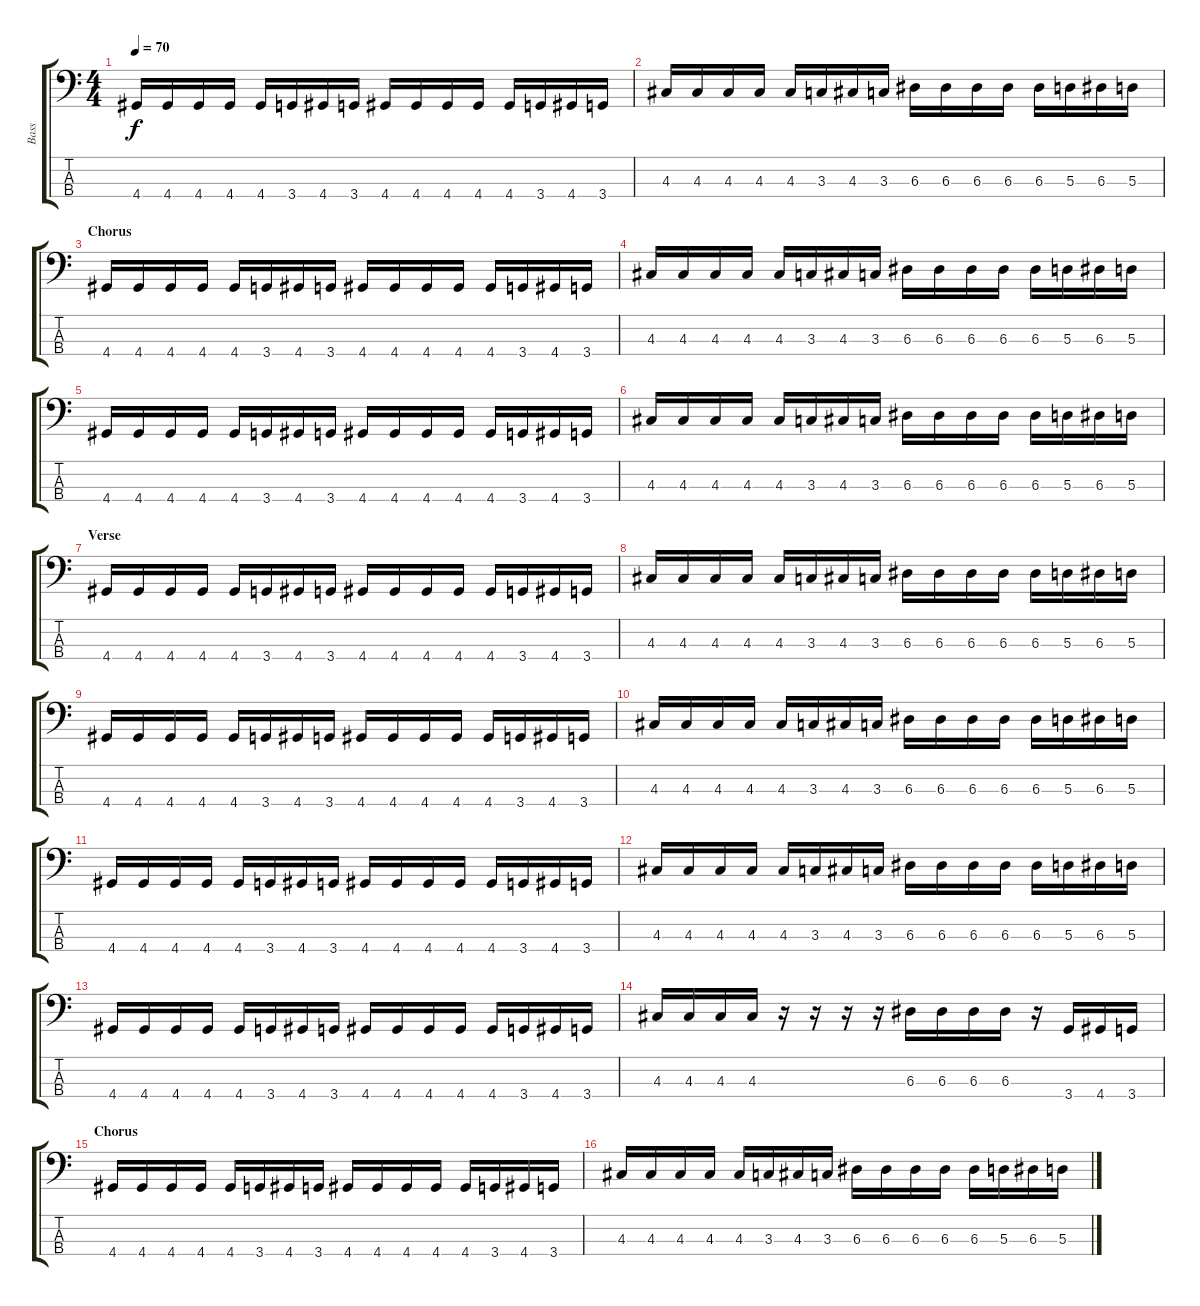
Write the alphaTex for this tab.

\track ("Bass" "Bass") {instrument electricbassfinger}
\staff {score tabs}
\tuning (G2 D2 A1 E1) {hide}
\ts (4 4)
\tempo 70
\clef f4
\ks c
4.4.16{dy f} 4.4.16 4.4.16 4.4.16 4.4.16 3.4.16 4.4.16 3.4.16 4.4.16 4.4.16 4.4.16 4.4.16 4.4.16 3.4.16 4.4.16 3.4.16 |
4.3.16 4.3.16 4.3.16 4.3.16 4.3.16 3.3.16 4.3.16 3.3.16 6.3.16 6.3.16 6.3.16 6.3.16 6.3.16 5.3.16 6.3.16 5.3.16 |
\section ("" "Chorus")
4.4.16 4.4.16 4.4.16 4.4.16 4.4.16 3.4.16 4.4.16 3.4.16 4.4.16 4.4.16 4.4.16 4.4.16 4.4.16 3.4.16 4.4.16 3.4.16 |
4.3.16 4.3.16 4.3.16 4.3.16 4.3.16 3.3.16 4.3.16 3.3.16 6.3.16 6.3.16 6.3.16 6.3.16 6.3.16 5.3.16 6.3.16 5.3.16 |
4.4.16 4.4.16 4.4.16 4.4.16 4.4.16 3.4.16 4.4.16 3.4.16 4.4.16 4.4.16 4.4.16 4.4.16 4.4.16 3.4.16 4.4.16 3.4.16 |
4.3.16 4.3.16 4.3.16 4.3.16 4.3.16 3.3.16 4.3.16 3.3.16 6.3.16 6.3.16 6.3.16 6.3.16 6.3.16 5.3.16 6.3.16 5.3.16 |
\section ("" "Verse")
4.4.16 4.4.16 4.4.16 4.4.16 4.4.16 3.4.16 4.4.16 3.4.16 4.4.16 4.4.16 4.4.16 4.4.16 4.4.16 3.4.16 4.4.16 3.4.16 |
4.3.16 4.3.16 4.3.16 4.3.16 4.3.16 3.3.16 4.3.16 3.3.16 6.3.16 6.3.16 6.3.16 6.3.16 6.3.16 5.3.16 6.3.16 5.3.16 |
4.4.16 4.4.16 4.4.16 4.4.16 4.4.16 3.4.16 4.4.16 3.4.16 4.4.16 4.4.16 4.4.16 4.4.16 4.4.16 3.4.16 4.4.16 3.4.16 |
4.3.16 4.3.16 4.3.16 4.3.16 4.3.16 3.3.16 4.3.16 3.3.16 6.3.16 6.3.16 6.3.16 6.3.16 6.3.16 5.3.16 6.3.16 5.3.16 |
4.4.16 4.4.16 4.4.16 4.4.16 4.4.16 3.4.16 4.4.16 3.4.16 4.4.16 4.4.16 4.4.16 4.4.16 4.4.16 3.4.16 4.4.16 3.4.16 |
4.3.16 4.3.16 4.3.16 4.3.16 4.3.16 3.3.16 4.3.16 3.3.16 6.3.16 6.3.16 6.3.16 6.3.16 6.3.16 5.3.16 6.3.16 5.3.16 |
4.4.16 4.4.16 4.4.16 4.4.16 4.4.16 3.4.16 4.4.16 3.4.16 4.4.16 4.4.16 4.4.16 4.4.16 4.4.16 3.4.16 4.4.16 3.4.16 |
4.3.16 4.3.16 4.3.16 4.3.16 r.16 r.16 r.16 r.16 6.3.16 6.3.16 6.3.16 6.3.16 r.16 3.4.16 4.4.16 3.4.16 |
\section ("" "Chorus")
4.4.16 4.4.16 4.4.16 4.4.16 4.4.16 3.4.16 4.4.16 3.4.16 4.4.16 4.4.16 4.4.16 4.4.16 4.4.16 3.4.16 4.4.16 3.4.16 |
4.3.16 4.3.16 4.3.16 4.3.16 4.3.16 3.3.16 4.3.16 3.3.16 6.3.16 6.3.16 6.3.16 6.3.16 6.3.16 5.3.16 6.3.16 5.3.16
